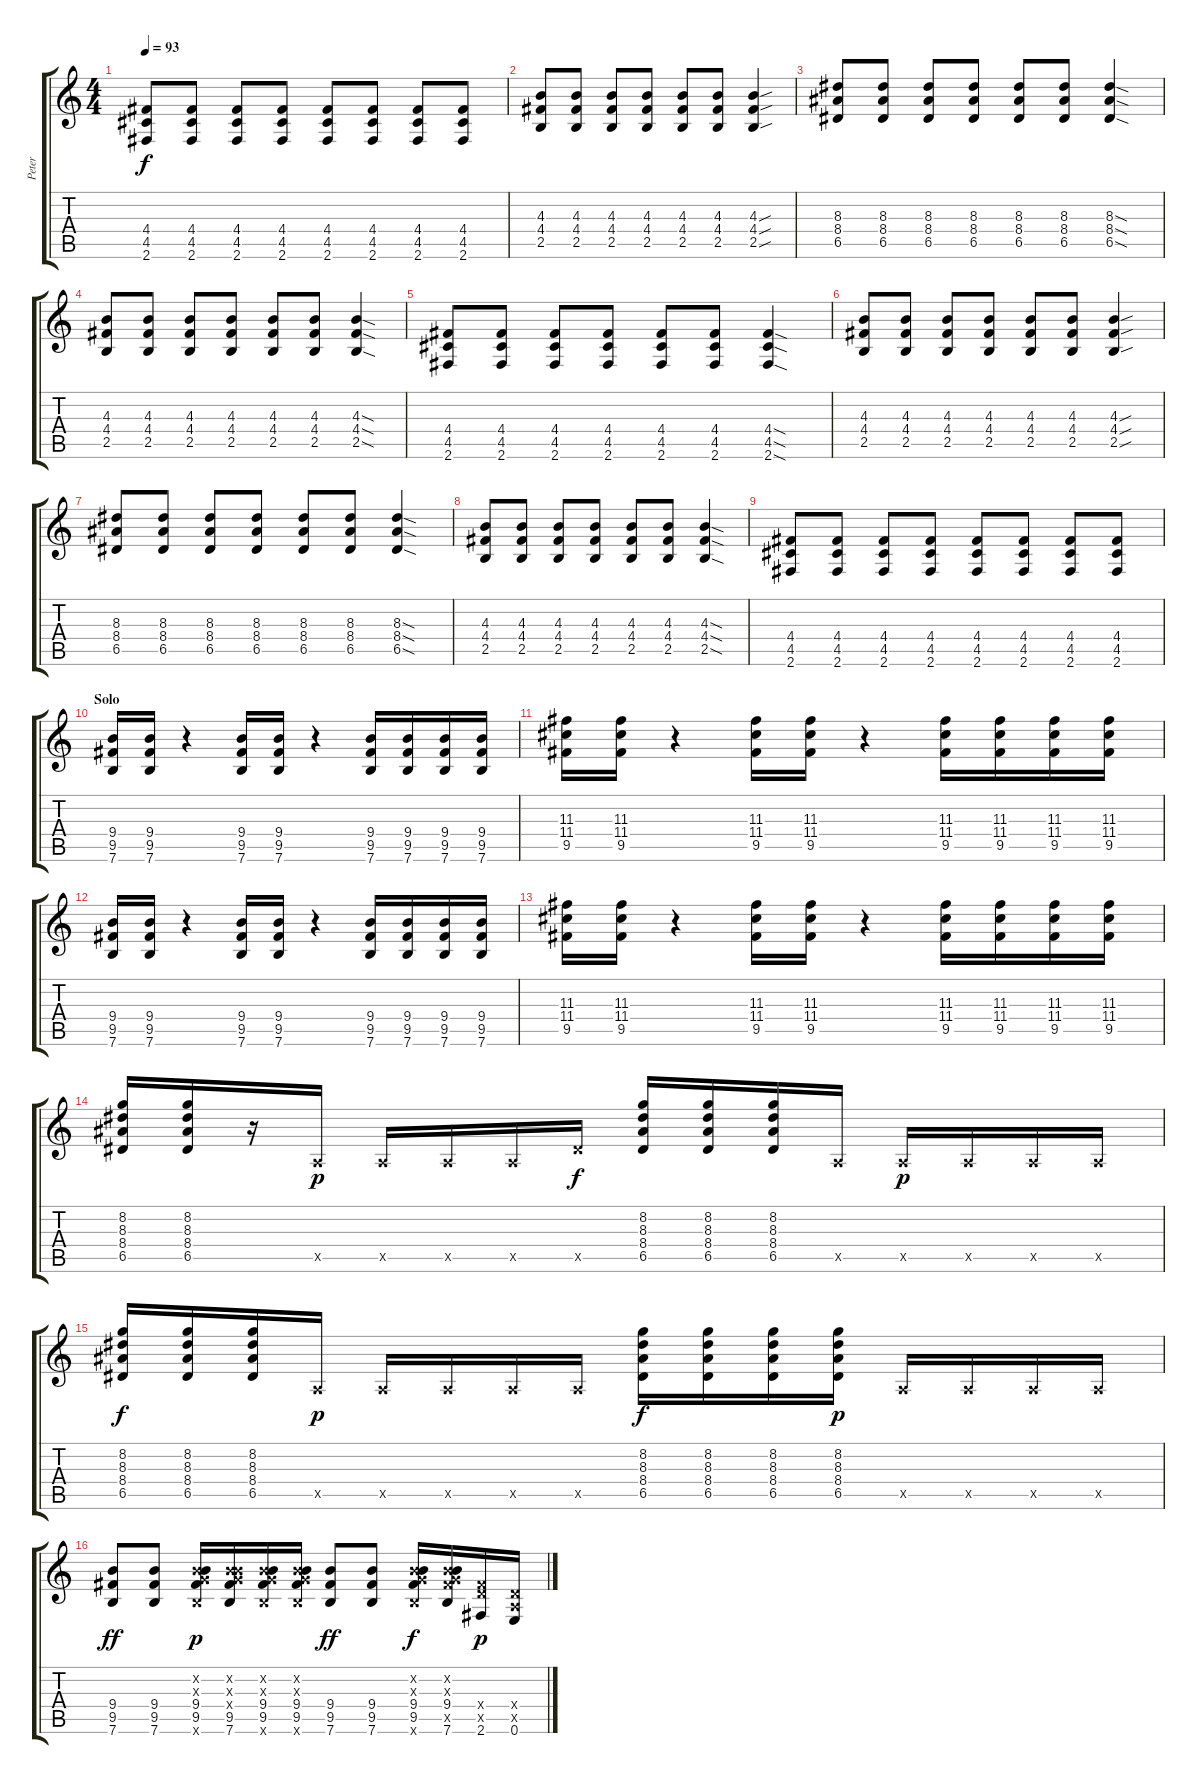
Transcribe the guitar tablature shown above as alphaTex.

\track ("Peter" "Peter") {instrument acousticguitarnylon}
\staff {score tabs}
\tuning (E4 B3 G3 D3 A2 E2) {hide}
\ts (4 4)
\tempo 93
\clef g2
\ks c
(4.4 4.5 2.6).8{dy f} (4.4 4.5 2.6).8 (4.4 4.5 2.6).8 (4.4 4.5 2.6).8 (4.4 4.5 2.6).8 (4.4 4.5 2.6).8 (4.4 4.5 2.6).8 (4.4 4.5 2.6).8 |
(4.3 4.4 2.5).8{instrument overdrivenguitar} (4.3 4.4 2.5).8 (4.3 4.4 2.5).8 (4.3 4.4 2.5).8 (4.3 4.4 2.5).8 (4.3 4.4 2.5).8 (4.3{sou} 4.4{sou} 2.5{sou}).4 |
(8.3 8.4 6.5).8 (8.3 8.4 6.5).8 (8.3 8.4 6.5).8 (8.3 8.4 6.5).8 (8.3 8.4 6.5).8 (8.3 8.4 6.5).8 (8.3{sod} 8.4{sod} 6.5{sod}).4 |
(4.3 4.4 2.5).8 (4.3 4.4 2.5).8 (4.3 4.4 2.5).8 (4.3 4.4 2.5).8 (4.3 4.4 2.5).8 (4.3 4.4 2.5).8 (4.3{sod} 4.4{sod} 2.5{sod}).4 |
(4.4 4.5 2.6).8 (4.4 4.5 2.6).8 (4.4 4.5 2.6).8 (4.4 4.5 2.6).8 (4.4 4.5 2.6).8 (4.4 4.5 2.6).8 (4.4{sod} 4.5{sod} 2.6{sod}).4 |
(4.3 4.4 2.5).8{instrument overdrivenguitar} (4.3 4.4 2.5).8 (4.3 4.4 2.5).8 (4.3 4.4 2.5).8 (4.3 4.4 2.5).8 (4.3 4.4 2.5).8 (4.3{sou} 4.4{sou} 2.5{sou}).4 |
(8.3 8.4 6.5).8 (8.3 8.4 6.5).8 (8.3 8.4 6.5).8 (8.3 8.4 6.5).8 (8.3 8.4 6.5).8 (8.3 8.4 6.5).8 (8.3{sod} 8.4{sod} 6.5{sod}).4 |
(4.3 4.4 2.5).8 (4.3 4.4 2.5).8 (4.3 4.4 2.5).8 (4.3 4.4 2.5).8 (4.3 4.4 2.5).8 (4.3 4.4 2.5).8 (4.3{sod} 4.4{sod} 2.5{sod}).4 |
(4.4 4.5 2.6).8 (4.4 4.5 2.6).8 (4.4 4.5 2.6).8 (4.4 4.5 2.6).8 (4.4 4.5 2.6).8 (4.4 4.5 2.6).8 (4.4 4.5 2.6).8 (4.4 4.5 2.6).8 |
\section ("" "Solo")
(9.4 9.5 7.6).16{volume 14 instrument distortionguitar} (9.4 9.5 7.6).16 r.4 (9.4 9.5 7.6).16 (9.4 9.5 7.6).16 r.4 (9.4 9.5 7.6).16 (9.4 9.5 7.6).16 (9.4 9.5 7.6).16 (9.4 9.5 7.6).16 |
(11.3 11.4 9.5).16 (11.3 11.4 9.5).16 r.4 (11.3 11.4 9.5).16 (11.3 11.4 9.5).16 r.4 (11.3 11.4 9.5).16 (11.3 11.4 9.5).16 (11.3 11.4 9.5).16 (11.3 11.4 9.5).16 |
(9.4 9.5 7.6).16{volume 14 instrument distortionguitar} (9.4 9.5 7.6).16 r.4 (9.4 9.5 7.6).16 (9.4 9.5 7.6).16 r.4 (9.4 9.5 7.6).16 (9.4 9.5 7.6).16 (9.4 9.5 7.6).16 (9.4 9.5 7.6).16 |
(11.3 11.4 9.5).16 (11.3 11.4 9.5).16 r.4 (11.3 11.4 9.5).16 (11.3 11.4 9.5).16 r.4 (11.3 11.4 9.5).16 (11.3 11.4 9.5).16 (11.3 11.4 9.5).16 (11.3 11.4 9.5).16 |
(8.2 8.3 8.4 6.5).16{volume 7 instrument distortionguitar} (8.2 8.3 8.4 6.5).16 r.16 0.5{x}.16{dy p} 0.5{x}.16 0.5{x}.16 0.5{x}.16 6.5{x}.16{dy f} (8.2 8.3 8.4 6.5).16 (8.2 8.3 8.4 6.5).16 (8.2 8.3 8.4 6.5).16 0.5{x}.16 0.5{x}.16{dy p} 0.5{x}.16 0.5{x}.16 0.5{x}.16 |
(8.2 8.3 8.4 6.5).16{dy f volume 7 instrument distortionguitar} (8.2 8.3 8.4 6.5).16 (8.2 8.3 8.4 6.5).16 0.5{x}.16{dy p} 0.5{x}.16 0.5{x}.16 0.5{x}.16 0.5{x}.16 (8.2 8.3 8.4 6.5).16{dy f} (8.2 8.3 8.4 6.5).16 (8.2 8.3 8.4 6.5).16 (8.2 8.3 8.4 6.5).16{dy p} 0.5{x}.16 0.5{x}.16 0.5{x}.16 0.5{x}.16 |
(9.4 9.5 7.6).8{dy ff volume 16 instrument distortionguitar} (9.4 9.5 7.6).8 (0.2{x} 0.3{x} 9.4 9.5 7.6{x}).16{dy p} (0.2{x} 0.3{x} 9.4{x} 9.5 7.6).16 (0.2{x} 0.3{x} 9.4 9.5 7.6{x}).16 (0.2{x} 0.3{x} 9.4 9.5 7.6{x}).16 (9.4 9.5 7.6).8{dy ff} (9.4 9.5 7.6).8 (0.2{x} 0.3{x} 9.4 9.5 7.6{x}).16{dy f} (0.2{x} 0.3{x} 9.4 9.5{x} 7.6).16 (0.4{x} 9.5{x} 2.6).16{dy p} (0.4{x} 0.5{x} 0.6).16
